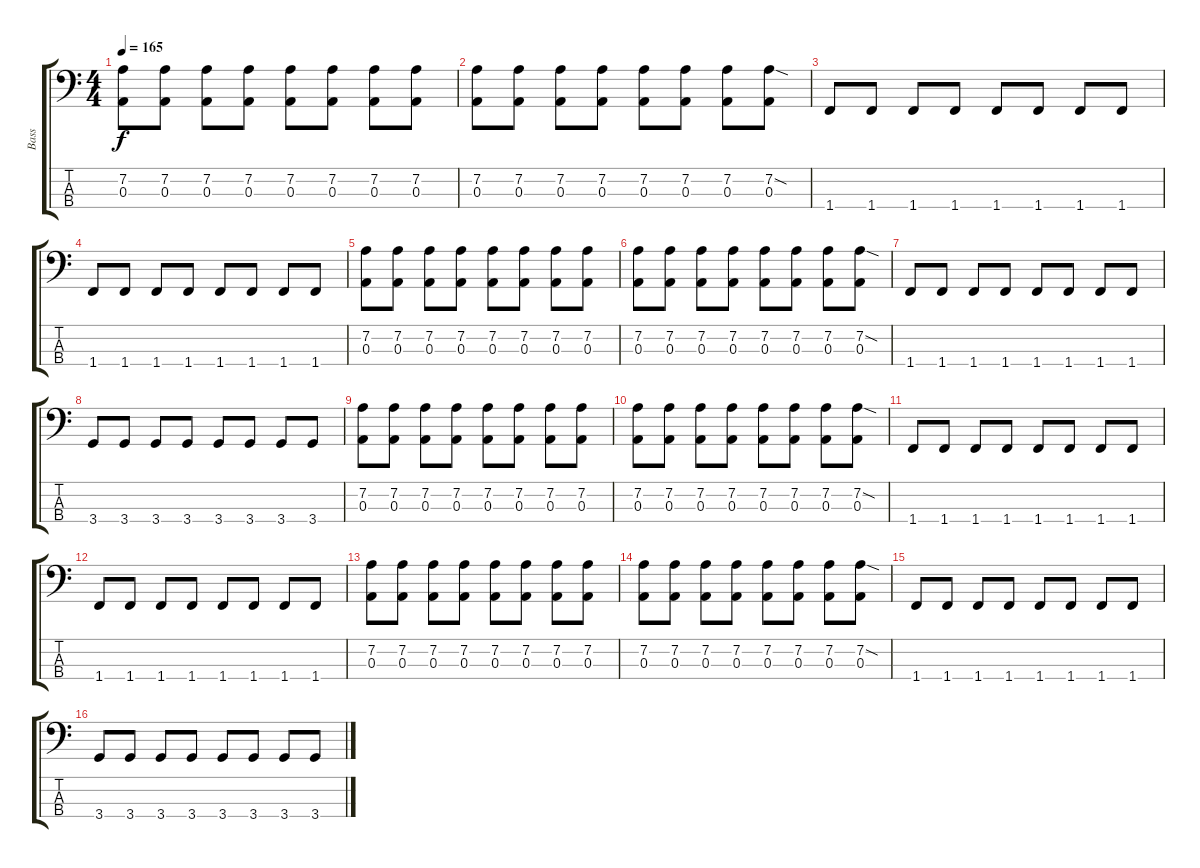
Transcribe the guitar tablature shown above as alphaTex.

\track ("Bass " "Bass ") {instrument electricbassfinger}
\staff {score tabs}
\tuning (G2 D2 A1 E1) {hide}
\ts (4 4)
\tempo 165
\clef f4
\ks c
(7.2 0.3).8{dy f} (7.2 0.3).8 (7.2 0.3).8 (7.2 0.3).8 (7.2 0.3).8 (7.2 0.3).8 (7.2 0.3).8 (7.2 0.3).8 |
(7.2 0.3).8 (7.2 0.3).8 (7.2 0.3).8 (7.2 0.3).8 (7.2 0.3).8 (7.2 0.3).8 (7.2 0.3).8 (7.2{sod} 0.3).8 |
1.4.8 1.4.8 1.4.8 1.4.8 1.4.8 1.4.8 1.4.8 1.4.8 |
1.4.8 1.4.8 1.4.8 1.4.8 1.4.8 1.4.8 1.4.8 1.4.8 |
(7.2 0.3).8 (7.2 0.3).8 (7.2 0.3).8 (7.2 0.3).8 (7.2 0.3).8 (7.2 0.3).8 (7.2 0.3).8 (7.2 0.3).8 |
(7.2 0.3).8 (7.2 0.3).8 (7.2 0.3).8 (7.2 0.3).8 (7.2 0.3).8 (7.2 0.3).8 (7.2 0.3).8 (7.2{sod} 0.3).8 |
1.4.8 1.4.8 1.4.8 1.4.8 1.4.8 1.4.8 1.4.8 1.4.8 |
3.4.8 3.4.8 3.4.8 3.4.8 3.4.8 3.4.8 3.4.8 3.4.8 |
(7.2 0.3).8 (7.2 0.3).8 (7.2 0.3).8 (7.2 0.3).8 (7.2 0.3).8 (7.2 0.3).8 (7.2 0.3).8 (7.2 0.3).8 |
(7.2 0.3).8 (7.2 0.3).8 (7.2 0.3).8 (7.2 0.3).8 (7.2 0.3).8 (7.2 0.3).8 (7.2 0.3).8 (7.2{sod} 0.3).8 |
1.4.8 1.4.8 1.4.8 1.4.8 1.4.8 1.4.8 1.4.8 1.4.8 |
1.4.8 1.4.8 1.4.8 1.4.8 1.4.8 1.4.8 1.4.8 1.4.8 |
(7.2 0.3).8 (7.2 0.3).8 (7.2 0.3).8 (7.2 0.3).8 (7.2 0.3).8 (7.2 0.3).8 (7.2 0.3).8 (7.2 0.3).8 |
(7.2 0.3).8 (7.2 0.3).8 (7.2 0.3).8 (7.2 0.3).8 (7.2 0.3).8 (7.2 0.3).8 (7.2 0.3).8 (7.2{sod} 0.3).8 |
1.4.8 1.4.8 1.4.8 1.4.8 1.4.8 1.4.8 1.4.8 1.4.8 |
3.4.8 3.4.8 3.4.8 3.4.8 3.4.8 3.4.8 3.4.8 3.4.8
